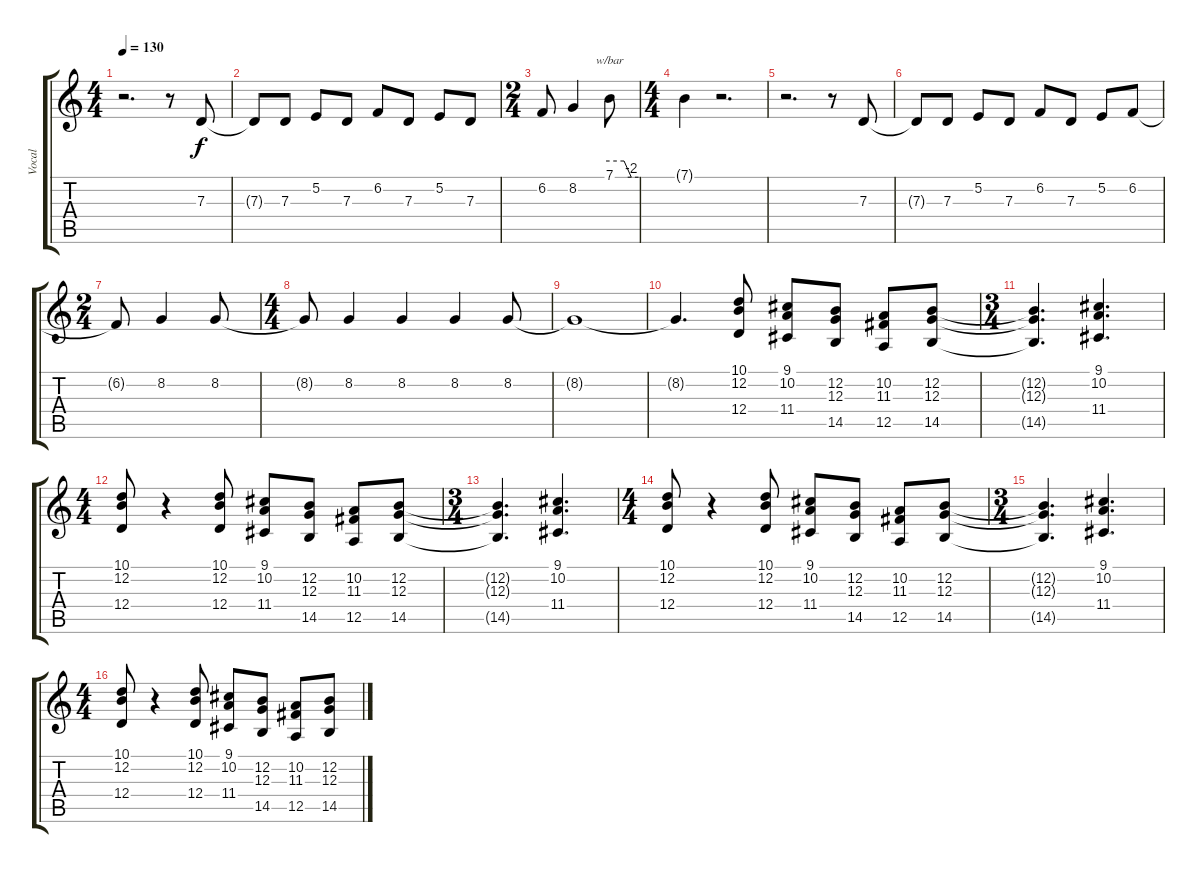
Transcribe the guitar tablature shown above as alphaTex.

\track ("Vocal" "Vocal") {instrument flute}
\staff {score tabs}
\tuning (E4 B3 G3 D3 A2 E2) {hide}
\ts (4 4)
\tempo 130
\clef g2
\ks c
r.2{d dy f} r.8 7.3.8 |
7.3{t}.8 7.3.8 5.2.8 7.3.8 6.2.8 7.3.8 5.2.8 7.3.8 |
\ts (2 4)
6.2.8 8.2.4 7.1.8{tbe (custom default 0 0 30 0 45 -8 60 -8)} |
\ts (4 4)
7.1{t}.4 r.2{d} |
r.2{d} r.8 7.3.8 |
7.3{t}.8 7.3.8 5.2.8 7.3.8 6.2.8 7.3.8 5.2.8 6.2.8 |
\ts (2 4)
6.2{t}.8 8.2.4 8.2.8 |
\ts (4 4)
8.2{t}.8 8.2.4 8.2.4 8.2.4 8.2.8 |
8.2{t}.1 |
8.2{t}.4{d} (10.1 12.2 12.4).8 (9.1 10.2 11.4).8 (12.2 12.3 14.5).8 (10.2 11.3 12.5).8 (12.2 12.3 14.5).8 |
\ts (3 4)
(12.2{t} 12.3{t} 14.5{t}).4{d} (9.1 10.2 11.4).4{d} |
\ts (4 4)
(10.1 12.2 12.4).8 r.4 (10.1 12.2 12.4).8 (9.1 10.2 11.4).8 (12.2 12.3 14.5).8 (10.2 11.3 12.5).8 (12.2 12.3 14.5).8 |
\ts (3 4)
(12.2{t} 12.3{t} 14.5{t}).4{d} (9.1 10.2 11.4).4{d} |
\ts (4 4)
(10.1 12.2 12.4).8 r.4 (10.1 12.2 12.4).8 (9.1 10.2 11.4).8 (12.2 12.3 14.5).8 (10.2 11.3 12.5).8 (12.2 12.3 14.5).8 |
\ts (3 4)
(12.2{t} 12.3{t} 14.5{t}).4{d} (9.1 10.2 11.4).4{d} |
\ts (4 4)
(10.1 12.2 12.4).8 r.4 (10.1 12.2 12.4).8 (9.1 10.2 11.4).8 (12.2 12.3 14.5).8 (10.2 11.3 12.5).8 (12.2 12.3 14.5).8
